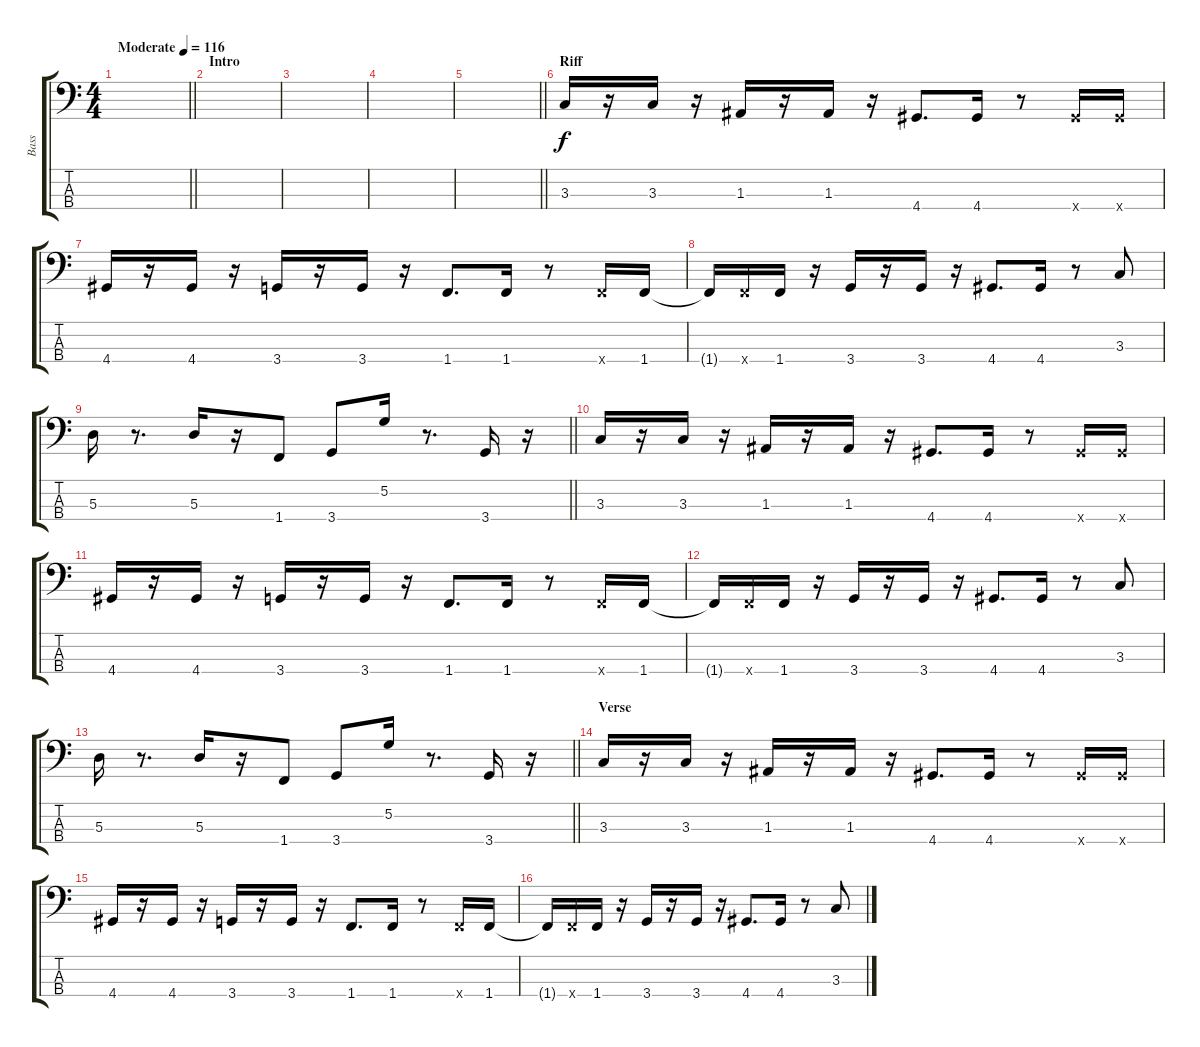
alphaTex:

\track ("Bass" "Bass") {instrument slapbass1}
\staff {score tabs}
\tuning (G2 D2 A1 E1) {hide}
\ts (4 4)
\tempo (116 "Moderate")
\clef f4
\barLineRight lightlight
\ks c
|
\section ("" "Intro")
|
|
|
\barLineRight lightlight
|
\section ("" "Riff")
3.3.16 r.16 3.3.16 r.16 1.3.16 r.16 1.3.16 r.16 4.4.8{d} 4.4.16 r.8 4.4{x}.16 4.4{x}.16 |
4.4.16 r.16 4.4.16 r.16 3.4.16 r.16 3.4.16 r.16 1.4.8{d} 1.4.16 r.8 1.4{x}.16 1.4.16 |
1.4{t}.16 1.4{x}.16 1.4.16 r.16 3.4.16 r.16 3.4.16 r.16 4.4.8{d} 4.4.16 r.8 3.3.8 |
\barLineRight lightlight
5.3.16 r.8{d} 5.3.16 r.16 1.4.8 3.4.8 5.2.16 r.8{d} 3.4.16 r.16 |
3.3.16 r.16 3.3.16 r.16 1.3.16 r.16 1.3.16 r.16 4.4.8{d} 4.4.16 r.8 4.4{x}.16 4.4{x}.16 |
4.4.16 r.16 4.4.16 r.16 3.4.16 r.16 3.4.16 r.16 1.4.8{d} 1.4.16 r.8 1.4{x}.16 1.4.16 |
1.4{t}.16 1.4{x}.16 1.4.16 r.16 3.4.16 r.16 3.4.16 r.16 4.4.8{d} 4.4.16 r.8 3.3.8 |
\barLineRight lightlight
5.3.16 r.8{d} 5.3.16 r.16 1.4.8 3.4.8 5.2.16 r.8{d} 3.4.16 r.16 |
\section ("" "Verse")
3.3.16 r.16 3.3.16 r.16 1.3.16 r.16 1.3.16 r.16 4.4.8{d} 4.4.16 r.8 4.4{x}.16 4.4{x}.16 |
4.4.16 r.16 4.4.16 r.16 3.4.16 r.16 3.4.16 r.16 1.4.8{d} 1.4.16 r.8 1.4{x}.16 1.4.16 |
1.4{t}.16 1.4{x}.16 1.4.16 r.16 3.4.16 r.16 3.4.16 r.16 4.4.8{d} 4.4.16 r.8 3.3.8
